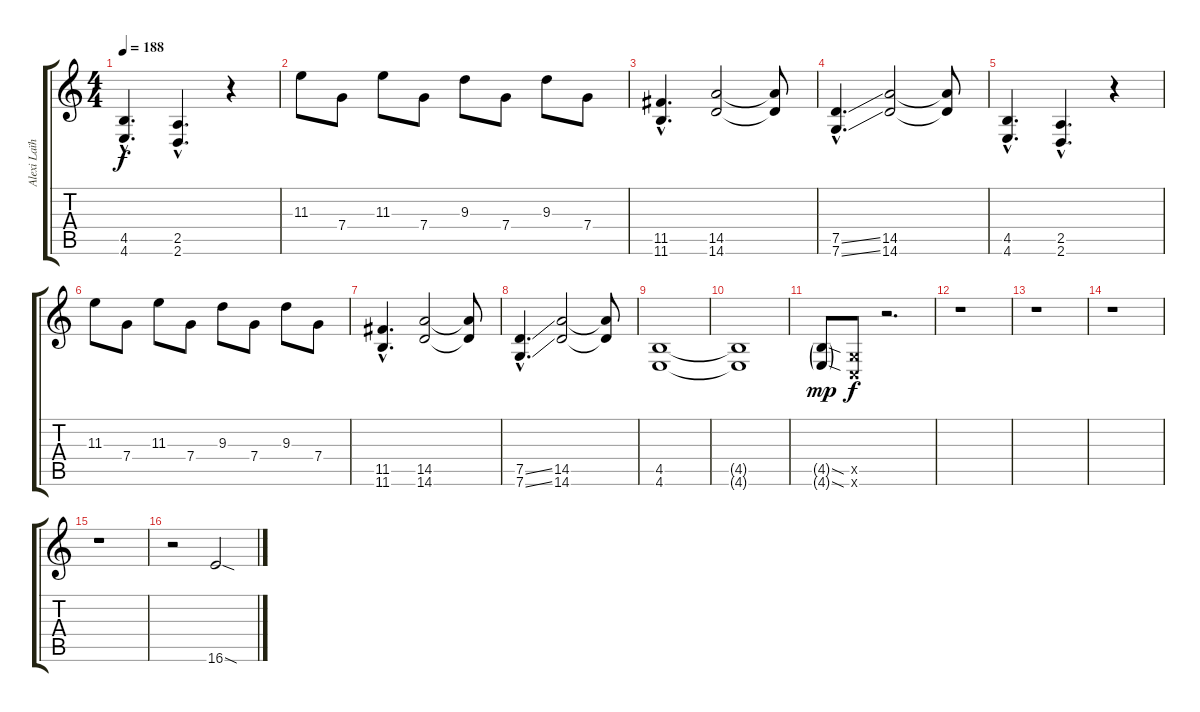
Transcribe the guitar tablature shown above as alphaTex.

\track ("Alexi Laïho" "Alexi Laïh") {instrument distortionguitar}
\staff {score tabs}
\tuning (D4 A3 F3 C3 G2 C2) {hide}
\ts (4 4)
\tempo 188
\clef g2
\ks c
(4.5{hac} 4.6{hac}).4{d dy f} (2.5{hac} 2.6{hac}).4{d} r.4 |
11.3.8 7.4.8 11.3.8 7.4.8 9.3.8 7.4.8 9.3.8 7.4.8 |
(11.5{hac} 11.6{hac}).4{d} (14.5 14.6).2 (14.5{t} 14.6{t}).8 |
(7.5{ss hac} 7.6{ss hac}).4{d} (14.5 14.6).2 (14.5{t} 14.6{t}).8 |
(4.5{hac} 4.6{hac}).4{d} (2.5{hac} 2.6{hac}).4{d} r.4 |
11.3.8 7.4.8 11.3.8 7.4.8 9.3.8 7.4.8 9.3.8 7.4.8 |
(11.5{hac} 11.6{hac}).4{d} (14.5 14.6).2 (14.5{t} 14.6{t}).8 |
(7.5{ss hac} 7.6{ss hac}).4{d} (14.5 14.6).2 (14.5{t} 14.6{t}).8 |
(4.5 4.6).1 |
(4.5{t} 4.6{t}).1 |
(4.5{sod g} 4.6{sod g}).8{dy mp} (0.5{x} 0.6{x}).8{dy f} r.2{d} |
r.1 |
r.1 |
r.1 |
r.1 |
r.2 16.6{sod}.2
